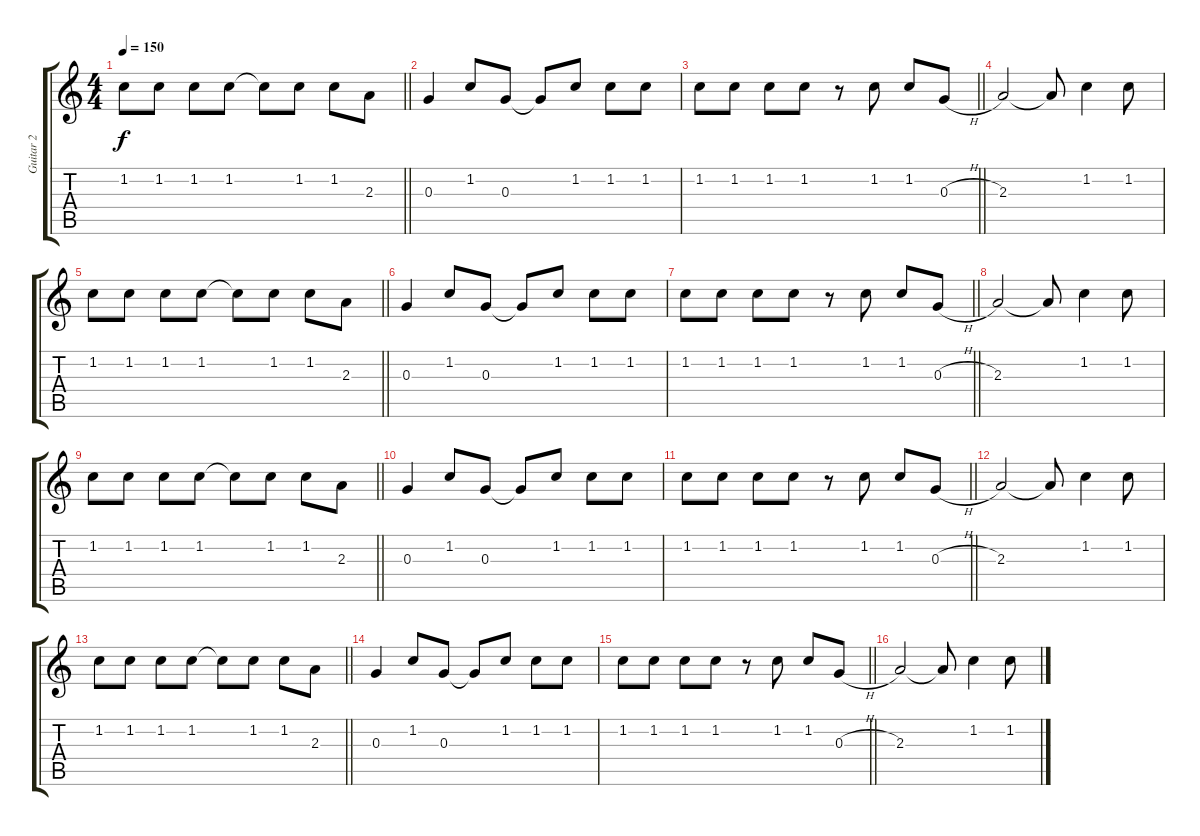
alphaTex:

\track ("Guitar 2" "Guitar 2") {instrument distortionguitar}
\staff {score tabs}
\tuning (E4 B3 G3 D3 A2 E2) {hide}
\ts (4 4)
\tempo 150
\clef g2
\barLineRight lightlight
\ks c
1.2.8{dy f} 1.2.8 1.2.8 1.2.8 1.2{t}.8 1.2.8 1.2.8 2.3.8 |
0.3.4 1.2.8 0.3.8 0.3{t}.8 1.2.8 1.2.8 1.2.8 |
\barLineRight lightlight
1.2.8 1.2.8 1.2.8 1.2.8 r.8 1.2.8 1.2.8 0.3{h}.8 |
2.3.2 2.3{t}.8 1.2.4 1.2.8 |
\barLineRight lightlight
1.2.8 1.2.8 1.2.8 1.2.8 1.2{t}.8 1.2.8 1.2.8 2.3.8 |
0.3.4 1.2.8 0.3.8 0.3{t}.8 1.2.8 1.2.8 1.2.8 |
\barLineRight lightlight
1.2.8 1.2.8 1.2.8 1.2.8 r.8 1.2.8 1.2.8 0.3{h}.8 |
2.3.2 2.3{t}.8 1.2.4 1.2.8 |
\barLineRight lightlight
1.2.8 1.2.8 1.2.8 1.2.8 1.2{t}.8 1.2.8 1.2.8 2.3.8 |
0.3.4 1.2.8 0.3.8 0.3{t}.8 1.2.8 1.2.8 1.2.8 |
\barLineRight lightlight
1.2.8 1.2.8 1.2.8 1.2.8 r.8 1.2.8 1.2.8 0.3{h}.8 |
2.3.2 2.3{t}.8 1.2.4 1.2.8 |
\barLineRight lightlight
1.2.8 1.2.8 1.2.8 1.2.8 1.2{t}.8 1.2.8 1.2.8 2.3.8 |
0.3.4 1.2.8 0.3.8 0.3{t}.8 1.2.8 1.2.8 1.2.8 |
\barLineRight lightlight
1.2.8 1.2.8 1.2.8 1.2.8 r.8 1.2.8 1.2.8 0.3{h}.8 |
2.3.2 2.3{t}.8 1.2.4 1.2.8
